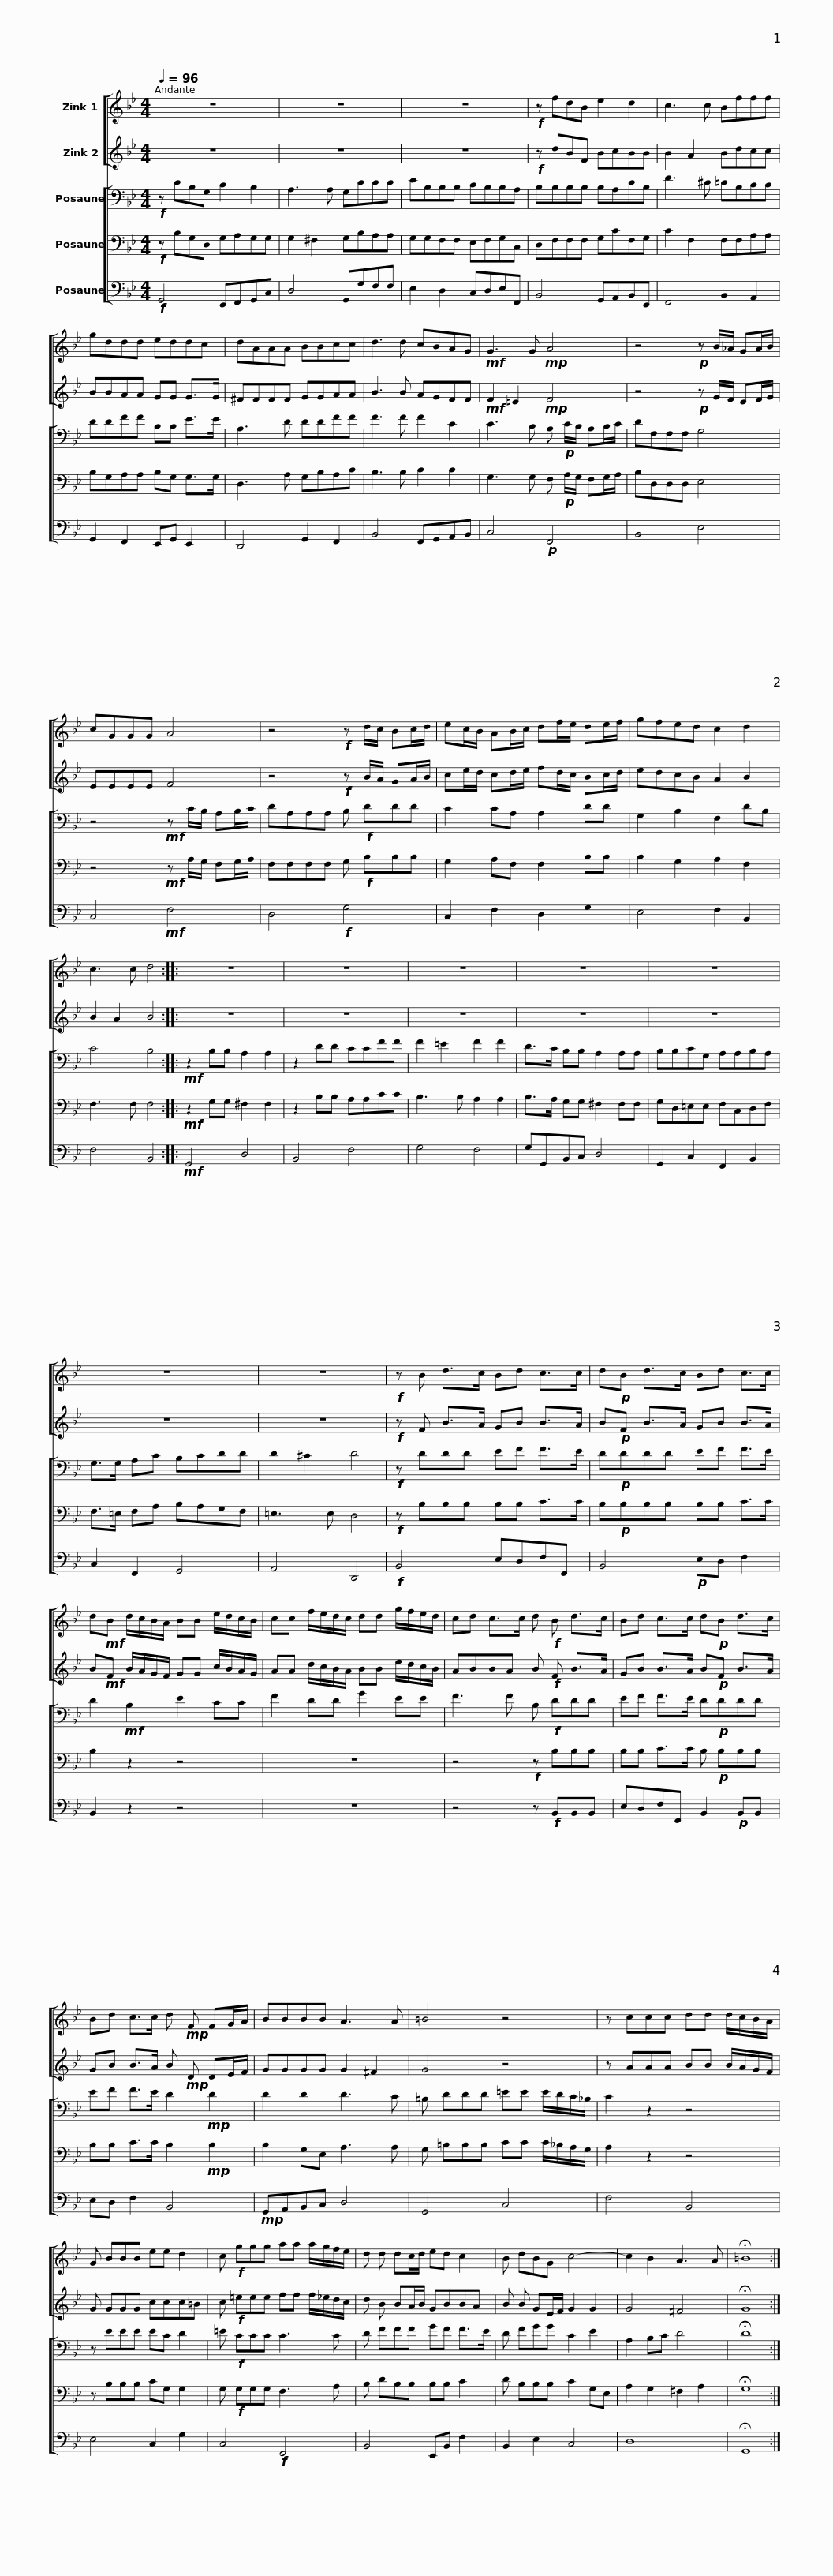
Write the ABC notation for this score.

X:1
%%score [ 1 2 ] [ 3 4 5 ]
L:1/8
Q:1/4=96
M:4/4
I:linebreak $
K:Bb
V:1 treble
V:2 treble
V:3 bass
V:4 bass
V:5 bass
V:1
 z8 | z8 | z8 |!f! z fdB e2 d2 | c3 c Bfff |$ %5
 gddd eddc | dAAA BBcc | d3 d cBAG |!mf! G3 G!mp! A4 | z4!p! z B/_A/ GA/B/ |$ %10
 cGGG A4 | z4!f! z d/c/ Bc/d/ | ec/B/ AB/c/ df/e/ de/f/ | gfed c2 d2 | c3 c d4 ::$ %15
 z8 | z8 | z8 | z8 |$ z8 | %20
 z8 | z8 |!f! z B d>c Bd c>c |$ d!p!B d>c Bd c>c | d!mf!B d/c/B/A/ BB e/d/c/B/ | %25
 cc f/e/d/c/ dd g/f/e/d/ |$ cd c>c d!f! B d>c | Bd c>c d!p!B d>c | Bd c>c d!mp! F FG/A/ |$ BBBB A3 A | %30
 =B4 z4 | z ccc dd d/c/B/A/ | G BBB ee d2 |$ c!f! ggg aa a/g/f/e/ | d d dc/d/ ed c2 | %35
 B dBG c4- | c2 B2 A3 A | !fermata!=B8 :| %38
V:2
 z8 | z8 | z8 |!f! z dBF BcBB | B2 A2 Bdcc |$ %5
 BBAA GG G>G | ^FFFF GGAA | B3 B AGFF |!mf! F2 =E2!mp! F4 | z4!p! z G/F/ EF/G/ |$ %10
 EEEE F4 | z4!f! z B/A/ GA/B/ | ce/d/ cd/e/ fd/c/ Bc/d/ | edcB A2 B2 | B2 A2 B4 ::$ %15
 z8 | z8 | z8 | z8 |$ z8 | %20
 z8 | z8 |!f! z F B>A GB B>A |$ B!p!F B>A GB B>A | B!mf!F B/A/G/F/ GG c/B/A/G/ | %25
 AA d/c/B/A/ BB e/d/c/B/ |$ ABBA B!f! F B>A | GB B>A B!p!F B>A | GB B>A B!mp! D DE/F/ |$ GGGG G2 ^F2 | %30
 G4 z4 | z AAA BB B/A/G/F/ | G GGG ccc=B |$ c!f! =eee ff f/_e/d/c/ | d B BA/B/ GBBA | %35
 B B GE/F/ G2 G2 | G4 ^F4 | !fermata!G8 :| %38
V:3
!f! z DB,G, C2 B,2 | A,3 A, G,DDD | EB,B,B, CB,B,A, | B,B,B,B, B,A,DB, | F3 ^D =DB,CC |$ %5
 DDFF B,B, E>E | A,3 D DDFF | F3 F F2 C2 | C3 B, A,!p! C/B,/ A,B,/C/ | DF,F,F, G,4 |$ %10
 z4!mf! z C/B,/ A,B,/C/ | DA,A,A, B,!f! DDD | C2 CA, A,2 DD | G,2 B,2 F,2 DB, | C4 B,4 ::$ %15
!mf! z2 B,B, A,2 A,2 | z2 DD CCFF | F2 =E2 F2 F2 | D>C B,B, A,2 A,A, |$ B,B,CG, A,A,B,A, | %20
 G,>G, A,C B,CDD | D2 ^C2 D4 |!f! z DDD EF F>E |$ D!p!DDD EF F>E | D2!mf! B,2 E2 CC | %25
 F2 DD G2 EE |$ F3 F B,!f! DDD | EF F>E D!p!DDD | EF F>E D2!mp! D2 |$ D2 D2 D3 C | %30
 =B, DDD =EE E/D/C/_B,/ | C2 z2 z4 | z EEE EC D2 |$ =E!f! CCC C3 C | D FFF GF F>E | %35
 D FGG C2 E2 | A,2 B,C D4 | !fermata!D8 :| %38
V:4
!f! z B,G,D, G,A,G,G, | G,2 ^F,2 G,B,A,A, | G,G,F,F, E,F,G,C, | D,F,F,F, G,CF,G, | C2 F,2 F,F,A,A, |$ %5
 B,G,A,A, B,G, G,>G, | D,3 A, G,B,A,C | B,3 B, C2 C2 | G,3 G, F,!p! A,/G,/ F,G,/A,/ | B,D,D,D, E,4 |$ %10
 z4!mf! z A,/G,/ F,G,/A,/ | F,F,F,F, G,!f! B,B,B, | G,2 A,F, F,2 B,B, | B,2 G,2 A,2 F,2 | F,3 F, F,4 ::$ %15
!mf! z2 G,G, ^F,2 F,2 | z2 B,B, A,A,CC | B,3 B, A,2 A,2 | B,>A, G,G, ^F,2 F,F, |$ G,D,=E,E, F,C,D,F, | %20
 F,>=E, F,A, B,A,G,F, | =E,3 E, D,4 |!f! z B,B,B, B,B, C>C |$ B,!p!B,B,B, B,B, C>C | B,2 z2 z4 | %25
 z8 |$ z4!f! z B,B,B, | B,B, C>C B,!p! B,B,B, | B,B, C>C B,2!mp! B,2 |$ B,2 G,E, A,3 A, | %30
 G, =B,B,B, CC C/_B,/A,/G,/ | A,2 z2 z4 | z B,B,B, CG, G,2 |$ G,!f! G,G,G, F,3 A, | B, DB,B, B,B, C2 | %35
 D B,B,B, C2 G,E, | A,2 G,2 ^F,2 A,2 | !fermata!G,8 :| %38
V:5
!f! G,,4 E,,F,,G,,C, | D,4 G,,G,F,F, | E,2 D,2 C,D,E,F,, | B,,4 G,,A,,B,,E,, | F,,4 B,,2 A,,2 |$ %5
 G,,2 F,,2 E,,G,, E,,2 | D,,4 G,,2 F,,2 | B,,4 F,,G,,A,,B,, | C,4!p! F,,4 | B,,4 E,4 |$ %10
 C,4!mf! F,4 | D,4!f! G,4 | C,2 F,2 D,2 G,2 | E,4 F,2 B,,2 | F,4 B,,4 ::$ %15
!mf! G,,4 D,4 | B,,4 F,4 | G,4 F,4 | G,G,,B,,C, D,4 |$ G,,2 C,2 F,,2 B,,2 | %20
 C,2 F,,2 G,,4 | A,,4 D,,4 |!f! B,,4 E,D,F,F,, |$ B,,4!p! E,D, F,2 | B,,2 z2 z4 | %25
 z8 |$ z4 z!f! B,,B,,B,, | E,D,F,F,, B,,2!p! B,,B,, | E,D, F,2 B,,4 |$!mp! G,,A,,B,,C, D,4 | %30
 G,,4 C,4 | F,4 B,,4 | E,4 C,2 G,2 |$ C,4!f! F,,4 | B,,4 E,,B,, F,2 | %35
 B,,2 E,2 C,4 | D,8 | !fermata!G,,8 :| %38
